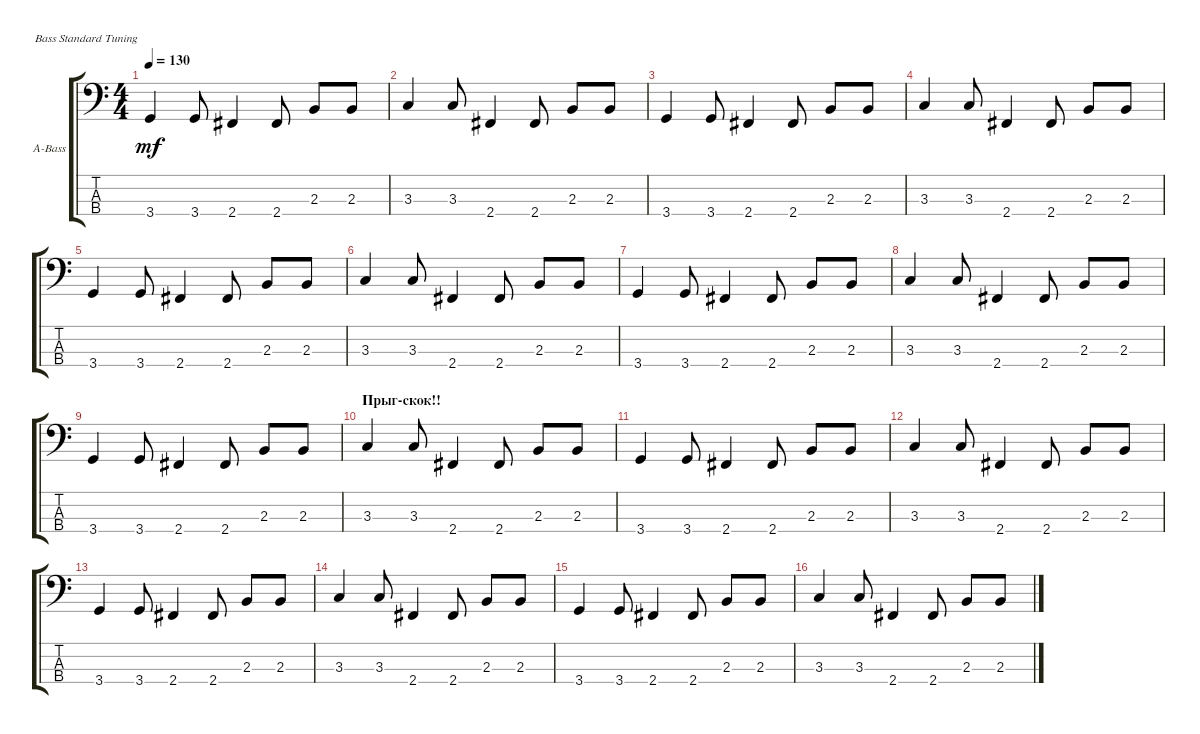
\defaultSystemsLayout 4
\bracketExtendMode groupsimilarinstruments
\firstSystemTrackNameOrientation horizontal
\otherSystemsTrackNameOrientation horizontal
\track ("Acoustic Bass" "A-Bass") {instrument acousticbass}
\staff {score tabs}
\tuning (G2 D2 A1 E1)
\ts (4 4)
\tempo 130
\clef f4
\ks c
3.4.4{dy mf} 3.4.8 2.4.4 2.4.8 2.3.8 2.3.8 |
3.3.4 3.3.8 2.4.4 2.4.8 2.3.8 2.3.8 |
3.4.4 3.4.8 2.4.4 2.4.8 2.3.8 2.3.8 |
3.3.4 3.3.8 2.4.4 2.4.8 2.3.8 2.3.8 |
3.4.4 3.4.8 2.4.4 2.4.8 2.3.8 2.3.8 |
3.3.4 3.3.8 2.4.4 2.4.8 2.3.8 2.3.8 |
3.4.4 3.4.8 2.4.4 2.4.8 2.3.8 2.3.8 |
3.3.4 3.3.8 2.4.4 2.4.8 2.3.8 2.3.8 |
3.4.4 3.4.8 2.4.4 2.4.8 2.3.8 2.3.8 |
\section ("" "Прыг-скок!!")
3.3.4 3.3.8 2.4.4 2.4.8 2.3.8 2.3.8 |
3.4.4 3.4.8 2.4.4 2.4.8 2.3.8 2.3.8 |
3.3.4 3.3.8 2.4.4 2.4.8 2.3.8 2.3.8 |
3.4.4 3.4.8 2.4.4 2.4.8 2.3.8 2.3.8 |
3.3.4 3.3.8 2.4.4 2.4.8 2.3.8 2.3.8 |
3.4.4 3.4.8 2.4.4 2.4.8 2.3.8 2.3.8 |
3.3.4 3.3.8 2.4.4 2.4.8 2.3.8 2.3.8
